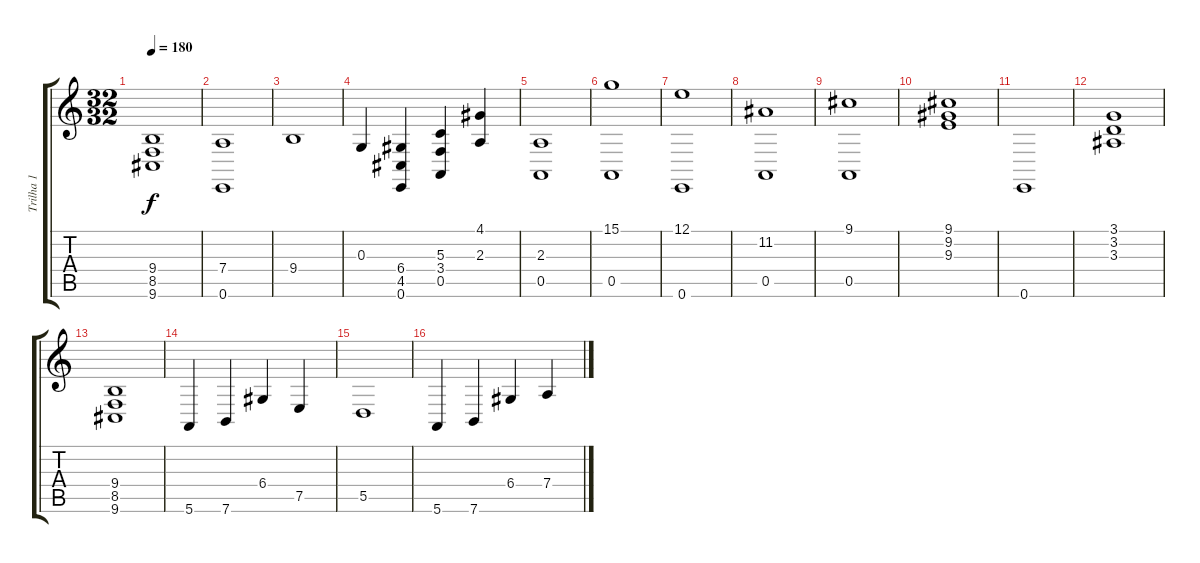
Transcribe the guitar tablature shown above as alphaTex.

\track ("Trilha 1" "Trilha 1") {instrument viola}
\staff {score tabs}
\tuning (E4 B3 G3 D3 A2 E2) {hide}
\ts (32 32)
\tempo 180
\clef g2
\ks c
(9.4 8.5 9.6).1{dy f} |
(7.4 0.6).1 |
9.4.1 |
0.3.4 (6.4 4.5 0.6).4 (5.3 3.4 0.5).4 (4.1 2.3).4 |
(2.3 0.5).1 |
(15.1 0.5).1 |
(12.1 0.6).1 |
(11.2 0.5).1 |
(9.1 0.5).1 |
(9.1 9.2 9.3).1 |
0.6.1 |
(3.1 3.2 3.3).1 |
(9.4 8.5 9.6).1 |
5.6.4 7.6.4 6.4.4 7.5.4 |
5.5.1 |
5.6.4 7.6.4 6.4.4 7.4.4
